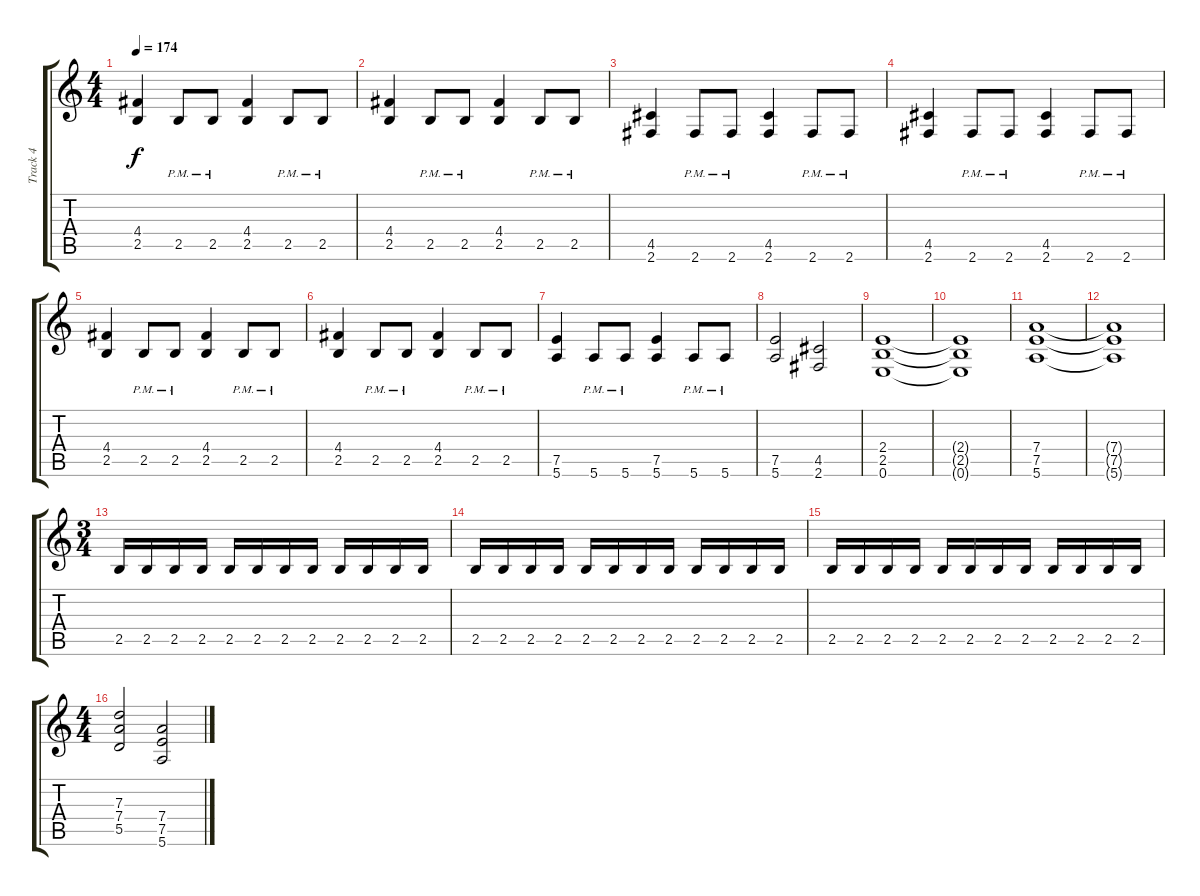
\track ("Track 4" "Track 4") {instrument overdrivenguitar}
\staff {score tabs}
\tuning (E4 B3 G3 D3 A2 E2) {hide}
\ts (4 4)
\tempo 174
\clef g2
\ks c
(4.4 2.5).4{dy f} 2.5{pm}.8 2.5{pm}.8 (4.4 2.5).4 2.5{pm}.8 2.5{pm}.8 |
(4.4 2.5).4 2.5{pm}.8 2.5{pm}.8 (4.4 2.5).4 2.5{pm}.8 2.5{pm}.8 |
(4.5 2.6).4 2.6{pm}.8 2.6{pm}.8 (4.5 2.6).4 2.6{pm}.8 2.6{pm}.8 |
(4.5 2.6).4 2.6{pm}.8 2.6{pm}.8 (4.5 2.6).4 2.6{pm}.8 2.6{pm}.8 |
(4.4 2.5).4 2.5{pm}.8 2.5{pm}.8 (4.4 2.5).4 2.5{pm}.8 2.5{pm}.8 |
(4.4 2.5).4 2.5{pm}.8 2.5{pm}.8 (4.4 2.5).4 2.5{pm}.8 2.5{pm}.8 |
(7.5 5.6).4 5.6{pm}.8 5.6{pm}.8 (7.5 5.6).4 5.6{pm}.8 5.6{pm}.8 |
(7.5 5.6).2 (4.5 2.6).2 |
(2.4 2.5 0.6).1 |
(2.4{t} 2.5{t} 0.6{t}).1 |
(7.4 7.5 5.6).1 |
(7.4{t} 7.5{t} 5.6{t}).1 |
\ts (3 4)
2.5.16 2.5.16 2.5.16 2.5.16 2.5.16 2.5.16 2.5.16 2.5.16 2.5.16 2.5.16 2.5.16 2.5.16 |
2.5.16 2.5.16 2.5.16 2.5.16 2.5.16 2.5.16 2.5.16 2.5.16 2.5.16 2.5.16 2.5.16 2.5.16 |
2.5.16 2.5.16 2.5.16 2.5.16 2.5.16 2.5.16 2.5.16 2.5.16 2.5.16 2.5.16 2.5.16 2.5.16 |
\ts (4 4)
(7.3 7.4 5.5).2 (7.4 7.5 5.6).2
